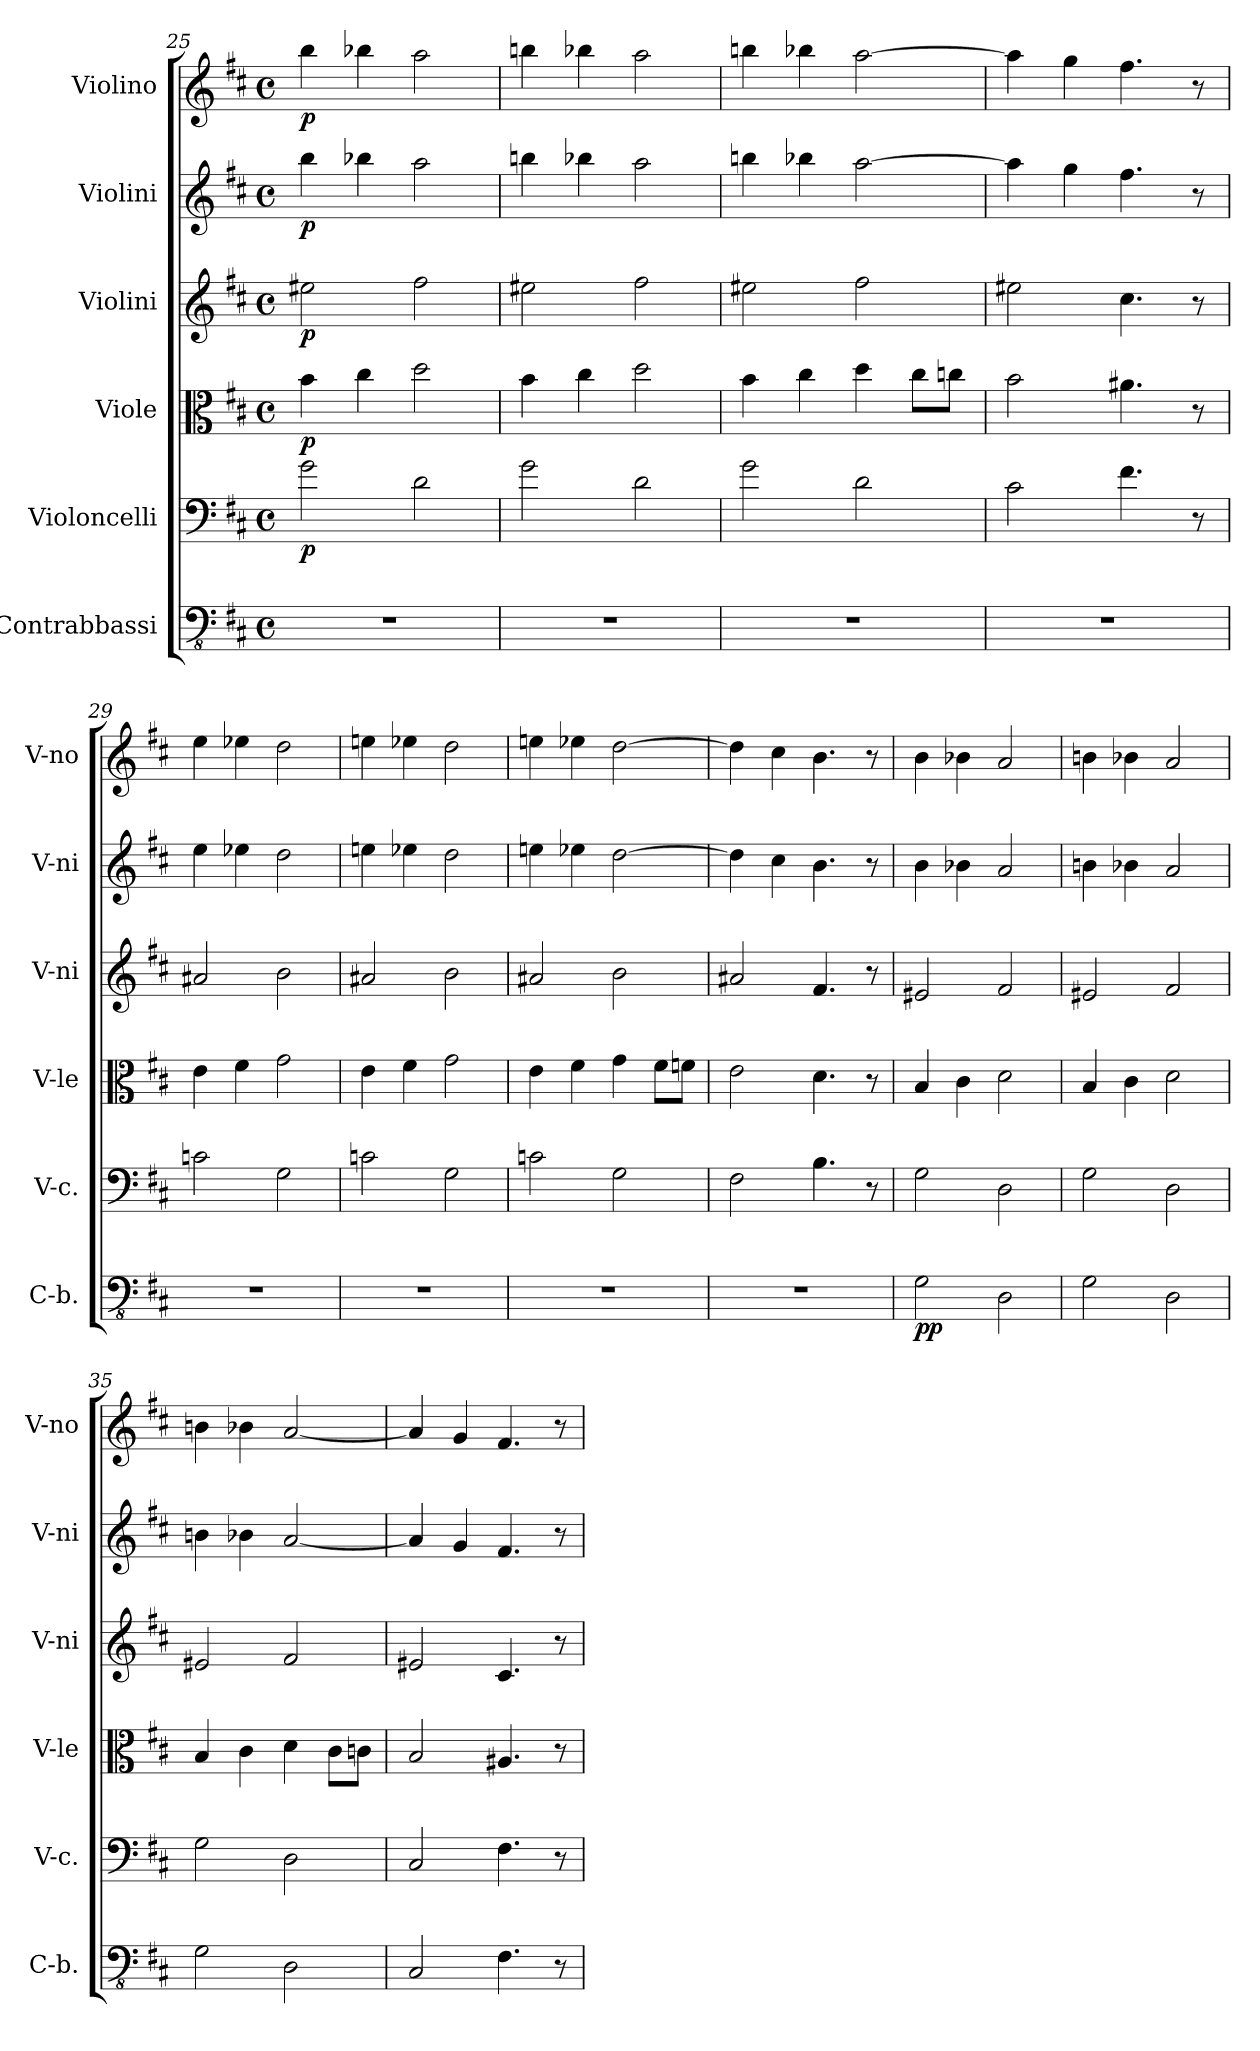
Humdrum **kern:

**kern	**dynam	**kern	**dynam	**kern	**dynam	**kern	**dynam	**kern	**dynam	**kern	**dynam
*part6	*part6	*part5	*part5	*part4	*part4	*part3	*part3	*part2	*part2	*part1	*part1
*staff6	*staff6	*staff5	*staff5	*staff4	*staff4	*staff3	*staff3	*staff2	*staff2	*staff1	*staff1
*I"Contrabbassi	*	*I"Violoncelli	*	*I"Viole	*	*I"Violini	*	*I"Violini	*	*I"Violino	*
*I'C-b.	*	*I'V-c.	*	*I'V-le	*	*I'V-ni	*	*I'V-ni	*	*I'V-no	*
!!LO:PB:g=z
*clefFv4	*	*clefF4	*	*clefC3	*	*clefG2	*	*clefG2	*	*clefG2	*
*k[f#c#]	*	*k[f#c#]	*	*k[f#c#]	*	*k[f#c#]	*	*k[f#c#]	*	*k[f#c#]	*
*M4/4	*	*M4/4	*	*M4/4	*	*M4/4	*	*M4/4	*	*M4/4	*
*met(c)	*	*met(c)	*	*met(c)	*	*met(c)	*	*met(c)	*	*met(c)	*
=25	=25	=25	=25	=25	=25	=25	=25	=25	=25	=25	=25
!	!	!	!LO:DY:b	!	!LO:DY:b	!	!LO:DY:b	!	!LO:DY:b	!	!LO:DY:b
1r	.	2g\	p	4b\	p	2ee#X\	p	4bb\	p	4bb\	p
.	.	.	.	4cc#\	.	.	.	4bb-X\	.	4bb-X\	.
.	.	2d\	.	2dd\	.	2ff#\	.	2aa\	.	2aa\	.
=26	=26	=26	=26	=26	=26	=26	=26	=26	=26	=26	=26
1r	.	2g\	.	4b\	.	2ee#X\	.	4bbn\	.	4bbn\	.
.	.	.	.	4cc#\	.	.	.	4bb-X\	.	4bb-X\	.
.	.	2d\	.	2dd\	.	2ff#\	.	2aa\	.	2aa\	.
=27	=27	=27	=27	=27	=27	=27	=27	=27	=27	=27	=27
1r	.	2g\	.	4b\	.	2ee#X\	.	4bbn\	.	4bbn\	.
.	.	.	.	4cc#\	.	.	.	4bb-X\	.	4bb-X\	.
.	.	2d\	.	4dd\	.	2ff#\	.	[2aa\	.	[2aa\	.
.	.	.	.	8cc#\L	.	.	.	.	.	.	.
.	.	.	.	8ccn\J	.	.	.	.	.	.	.
=28	=28	=28	=28	=28	=28	=28	=28	=28	=28	=28	=28
1r	.	2c#\	.	2b\	.	2ee#X\	.	4aa\]	.	4aa\]	.
.	.	.	.	.	.	.	.	4gg\	.	4gg\	.
.	.	4.f#\	.	4.a#X\	.	4.cc#\	.	4.ff#\	.	4.ff#\	.
.	.	8r	.	8r	.	8r	.	8r	.	8r	.
!!LO:LB:g=z
=29	=29	=29	=29	=29	=29	=29	=29	=29	=29	=29	=29
1r	.	2cn\	.	4e\	.	2a#X/	.	4ee\	.	4ee\	.
.	.	.	.	4f#\	.	.	.	4ee-X\	.	4ee-X\	.
.	.	2G\	.	2g\	.	2b\	.	2dd\	.	2dd\	.
=30	=30	=30	=30	=30	=30	=30	=30	=30	=30	=30	=30
1r	.	2cn\	.	4e\	.	2a#X/	.	4een\	.	4een\	.
.	.	.	.	4f#\	.	.	.	4ee-X\	.	4ee-X\	.
.	.	2G\	.	2g\	.	2b\	.	2dd\	.	2dd\	.
=31	=31	=31	=31	=31	=31	=31	=31	=31	=31	=31	=31
1r	.	2cn\	.	4e\	.	2a#X/	.	4een\	.	4een\	.
.	.	.	.	4f#\	.	.	.	4ee-X\	.	4ee-X\	.
.	.	2G\	.	4g\	.	2b\	.	[2dd\	.	[2dd\	.
.	.	.	.	8f#\L	.	.	.	.	.	.	.
.	.	.	.	8fn\J	.	.	.	.	.	.	.
=32	=32	=32	=32	=32	=32	=32	=32	=32	=32	=32	=32
1r	.	2F#\	.	2e\	.	2a#X/	.	4dd\]	.	4dd\]	.
.	.	.	.	.	.	.	.	4cc#\	.	4cc#\	.
.	.	4.B\	.	4.d\	.	4.f#/	.	4.b\	.	4.b\	.
.	.	8r	.	8r	.	8r	.	8r	.	8r	.
!!LO:PB:g=z
=33	=33	=33	=33	=33	=33	=33	=33	=33	=33	=33	=33
!	!LO:DY:b	!	!	!	!	!	!	!	!	!	!
2GG\	pp	2G\	.	4B/	.	2e#X/	.	4b\	.	4b\	.
.	.	.	.	4c#\	.	.	.	4b-X\	.	4b-X\	.
2DD\	.	2D\	.	2d\	.	2f#/	.	2a/	.	2a/	.
=34	=34	=34	=34	=34	=34	=34	=34	=34	=34	=34	=34
2GG\	.	2G\	.	4B/	.	2e#X/	.	4bn\	.	4bn\	.
.	.	.	.	4c#\	.	.	.	4b-X\	.	4b-X\	.
2DD\	.	2D\	.	2d\	.	2f#/	.	2a/	.	2a/	.
=35	=35	=35	=35	=35	=35	=35	=35	=35	=35	=35	=35
2GG\	.	2G\	.	4B/	.	2e#X/	.	4bn\	.	4bn\	.
.	.	.	.	4c#\	.	.	.	4b-X\	.	4b-X\	.
2DD\	.	2D\	.	4d\	.	2f#/	.	[2a/	.	[2a/	.
.	.	.	.	8c#\L	.	.	.	.	.	.	.
.	.	.	.	8cn\J	.	.	.	.	.	.	.
=36	=36	=36	=36	=36	=36	=36	=36	=36	=36	=36	=36
2CC#/	.	2C#/	.	2B/	.	2e#X/	.	4a/]	.	4a/]	.
.	.	.	.	.	.	.	.	4g/	.	4g/	.
4.FF#\	.	4.F#\	.	4.A#X/	.	4.c#/	.	4.f#/	.	4.f#/	.
8r	.	8r	.	8r	.	8r	.	8r	.	8r	.
=	=	=	=	=	=	=	=	=	=	=	=
*-	*-	*-	*-	*-	*-	*-	*-	*-	*-	*-	*-
